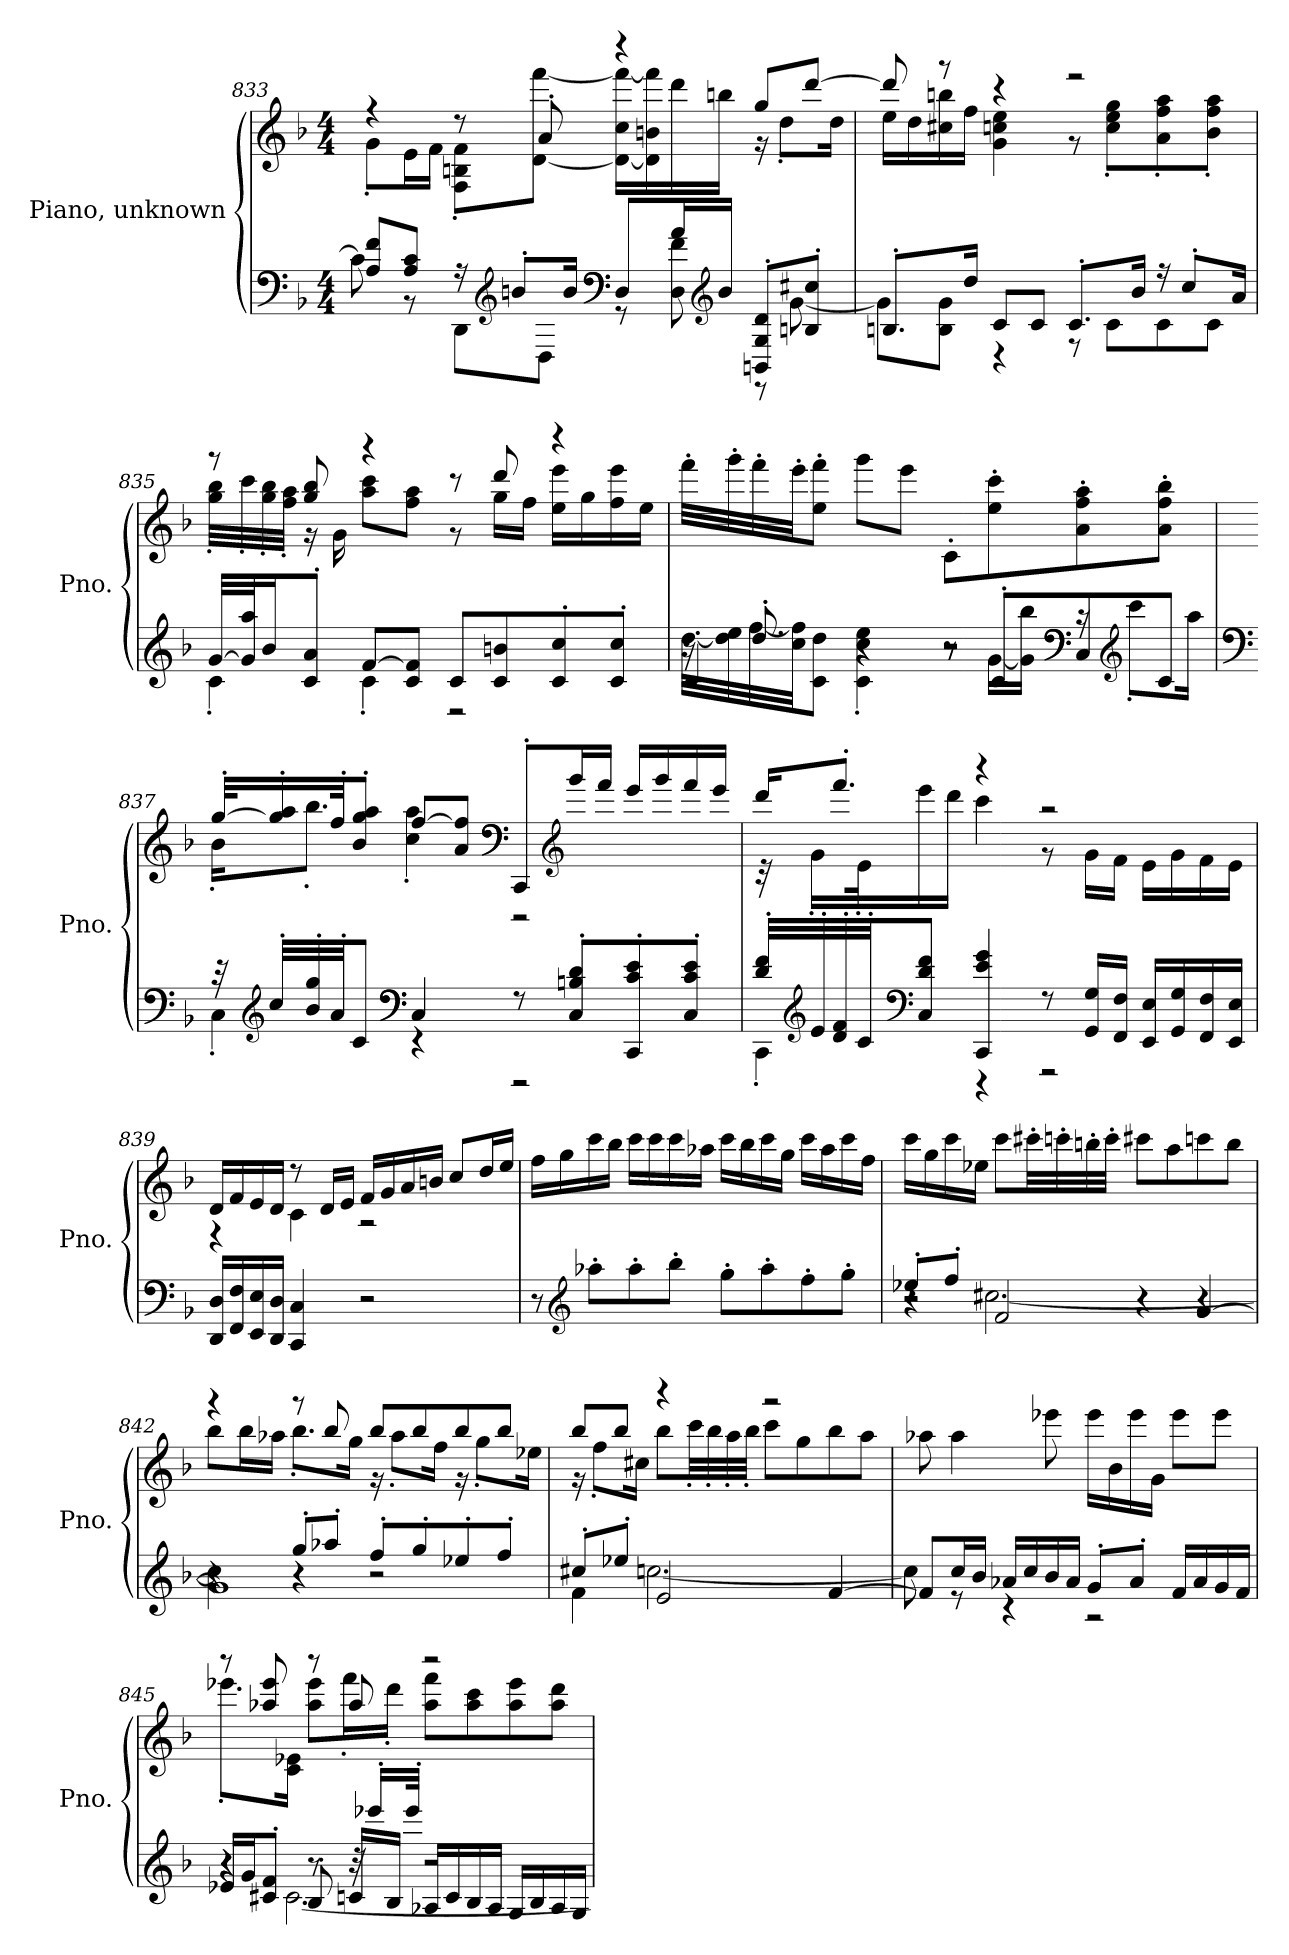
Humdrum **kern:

**kern	**kern
*part1	*part1
*staff2	*staff1
*I"Piano, unknown	*
*I'Pno.	*
!!LO:PB:g=z
*clefF4	*clefG2
*k[b-]	*k[b-]
*M4/4	*M4/4
=833	=833
*^	*^
8A/ 8f/L	8c\]	4r	8g'\L
8A/ 8c/J	8r	.	16e\L
.	.	.	16f\JJ
16r	8DD\L	8r	8F\' 8Bn\' 8f\'L
*clefG2	*	*	*
8bn'/L	.	.	.
.	8D\J	8a'/	[8d\ [8fff\J
16b/Jk	.	.	.
*clefF4	*	*	*
8D/L	8r	4r	16d\_ 16cc\ 16fff\_LL
.	.	.	16d\] 16bn\ 16fff\]
16a/L	8D\ 8f\	.	16ddd\
*clefG2	*	*	*
16b/JJ	.	.	16bbn\JJ
8BBn/' 8G/' 8d/'L	8r	8gg/L	16r
.	.	.	8dd'\L
8Bn/' 8cc#X/'J	[8g\	[8ddd/J	.
.	.	.	16dd\Jk
=834	=834	=834	=834
8.Bn'/L	8g\L]	8ddd/]	16ee\LL
.	.	.	16dd\
.	8B\ 8g\J	8r	16cc#X\ 16bbn\
16dd/Jk	.	.	16ff\JJ
8c/L	4r	4r	4g\ 4ccn\ 4ee\
8c/J	.	.	.
8.c'/L	8r	2r	8r
.	8c\L	.	8cc\' 8ee\' 8gg\'L
16b-/Jk	.	.	.
16r	8c\	.	8a\' 8ff\' 8aa\'
8cc'/L	.	.	.
.	8c\J	.	8b-\' 8ff\' 8aa\'J
16a/Jk	.	.	.
!!LO:LB:g=z	!!
=835	=835	=835	=835
[32g/LLL	4c'\	8r	32gg\' 32bb-\'LLL
32g/] 32aa/J	.	.	32ccc'\
16b-/J	.	.	32gg\' 32bb-\'
.	.	.	32ff\' 32aa\'JJJ
8c/' 8a/'J	.	8gg/ 8bb-/	16r
.	.	.	16g\
[8f/L	4c'\	4r	8aa\ 8ccc\L
8c/ 8f/]J	.	.	8ff\ 8aa\J
8c/L	2r	8r	8r
8c/ 8bn/	.	8ddd/	16gg\LL
.	.	.	16ff\JJ
8c/' 8cc/'	.	4r	16ee\ 16eee\LL
.	.	.	16gg\
8c/' 8cc/'J	.	.	16ff\ 16eee\
.	.	.	16ee\JJ
*	*	*v	*v
=836	=836	=836
*	*^	*
16r	[32dd\LLL	4c'/	32fff'\LLL
.	32dd\] 32ee\	.	32ggg'\
8.dd'/	[32ff\	.	32fff'\
.	32cc\ 32ff\]JJ	.	32eee'\JJ
.	8c\ 8dd\J	.	8ee\' 8fff\'J
4r	4c\' 4cc\' 4ee\'	4r	8ggg\L
.	.	.	8eee\J
2r	8r	8r	8c'\L
.	[16g\LL	8c'/L	8ee\' 8ccc\'
.	16g\] 16bb-\JJ	.	.
*clefF4	*	*	*
.	16r	8C/	8a\' 8ff\' 8aa\'
*clefG2	*	*	*
.	8ccc'\L	.	.
.	.	8c/J	8a\' 8ff\' 8bb-\'J
.	16aa\Jk	.	.
*v	*v	*v	*
!!LO:LB:g=z
=837	=837
*clefF4	*
*^	*^
32r	4C'\	[32gg'/KLL	16b-'\KL
*clefG2	*	*	*
32cc'/LLL	.	16gg/]' 16aa/'	.
32b-/' 32gg/'	.	.	8.bb-'\J
32a'/JJ	.	32ff'/JK	.
8c/J	.	8b-/' 8gg/' 8aa/'J	.
*clefF4	*	*	*
4C/	4r	[8ff/L	4cc\' 4aa\'
.	.	8a/ 8ff/]J	.
*	*	*clefF4	*
8r	2r	8CC'/L	2r
*	*	*clefG2	*
8C/' 8Bn/' 8d/'L	.	16ggg/L	.
.	.	16fff/JJ	.
8CC/' 8c/' 8e/'	.	16eee/LL	.
.	.	16ggg/	.
8C/' 8c/' 8e/'J	.	16fff/	.
.	.	16eee/JJ	.
=838	=838	=838	=838
32d/' 32f/'LLL	4CC'\	16ddd/KL	32r
*clefG2	*	*	*
32e'/	.	.	16g'\LL
32d/' 32f/'	.	8.fff'/J	.
32c'/JJ	.	.	32e'\K
*clefF4	*	*	*
8C/ 8d/ 8f/J	.	.	16eee\
.	.	.	16ddd\JJ
4CC/ 4e/ 4g/	4r	4r	4ccc\
8r	2r	2r	8r
16GG/ 16G/LL	.	.	16g\LL
16FF/ 16F/JJ	.	.	16f\JJ
16EE/ 16E/LL	.	.	16e\LL
16GG/ 16G/	.	.	16g\
16FF/ 16F/	.	.	16f\
16EE/ 16E/JJ	.	.	16e\JJ
*v	*v	*	*
!!LO:LB:g=z	!!
=839	=839	=839
16DD/ 16D/LL	16d/LL	4r
16FF/ 16F/	16f/	.
16EE/ 16E/	16e/	.
16DD/ 16D/JJ	16d/JJ	.
4CC/ 4C/	8r	4c\
.	16d/LL	.
.	16e/JJ	.
2r	16f/LL	2r
.	16g/	.
.	16a/	.
.	16bn/JJ	.
.	8cc/L	.
.	16dd/L	.
.	16ee/JJ	.
*	*v	*v
=840	=840
8r	16ff\LL
.	16gg\
*clefG2	*
8aa-X'\L	16ccc\
.	16bb-\JJ
8aa-'\	16ccc\LL
.	16ccc\
8bb-'\J	16ccc\
.	16aa-X\JJ
8gg'\L	16ccc\LL
.	16bb-\
8aa-'\	16ccc\
.	16gg\JJ
8ff'\	16ccc\LL
.	16aa-\
8gg'\J	16ccc\
.	16ff\JJ
!!LO:LB:g=z
=841	=841
*^	*
*	*^	*
8ee-X'/L	4r	2r	16ccc\LL
.	.	.	16gg\
8ff'/J	.	.	16ccc\
.	.	.	16ee-X\JJ
2f/	[2.cc#X\	.	8ccc\L
.	.	.	32ccc#X'\LL
.	.	.	32cccn'\
.	.	.	32bbn'\
.	.	.	32ccc'\JJJ
.	.	4r	8ccc#X\L
.	.	.	8aa\
4r	.	[4g/	8cccn\
.	.	.	8bb\J
=842	=842	=842	=842
*	*	*	*^
4r	4cc#\]	1g]	4r	8bb-\L
.	.	.	.	16bb-\L
.	.	.	.	16aa-X\JJ
8gg'/L	4r	.	8r	8.bb-'\L
8aa-X'/J	.	.	8bb-/	.
.	.	.	.	16gg\Jk
8ff'/L	2r	.	8bb-/L	16r
.	.	.	.	8aa-'\L
8gg'/	.	.	8bb-/	.
.	.	.	.	16ff\Jk
8ee-X'/	.	.	8bb-/	16r
.	.	.	.	8gg'\L
8ff'/J	.	.	8bb-/J	.
.	.	.	.	16ee-X\Jk
*	*v	*v	*	*
!!LO:LB:g=z	!!
=843	=843	=843	=843
8cc#X'/L	4f\	8bb-/L	16r
.	.	.	8ff'\L
8ee-X'/J	.	8bb-/J	.
.	.	.	16cc#X\Jk
2e/	[2.ccn\	4r	8bb-\L
.	.	.	32ccc'\LL
.	.	.	32bb-'\
.	.	.	32aa'\
.	.	.	32bb-'\JJJ
.	.	2r	8ccc\L
.	.	.	8gg\
[4f/	.	.	8bb-\
.	.	.	8aa\J
*	*	*v	*v
=844	=844	=844
8f/L]	8cc\]	8aa-X\
16cc/L	8r	4aa-\
16b-/JJ	.	.
16a-X/LL	4r	.
16cc/	.	.
16b-/	.	8eee-X\
16a-/JJ	.	.
8g'/L	2r	16eee-\LL
.	.	16b-\
8a-'/J	.	16eee-\
.	.	16g\JJ
16f/LL	.	8eee-\L
16a-/	.	.
16g/	.	8eee-\J
16f/JJ	.	.
!!LO:PB:g=z
=845	=845	=845
*	*^	*^
16e-X/LL	4r	4r	8r	8.eee-X'\L
16g/J	.	.	.	.
8c#X/' 8f/'J	.	.	8aa-X/ 8eee-/	.
.	.	.	.	16c\ 16e-X\Jk
8B-'/	[2.c#\	8r	8r	8aa-\ 8eee-\L
32r	.	16cn/LL	8aa-/	16fff'\L
16eee-X'/LL	.	.	.	.
.	.	16B-/JJ	.	16ddd'\JJ
32eee-'/JJk	.	.	.	.
16A-X/LL	.	2r	2r	8aa-\ 8fff\L
16c/	.	.	.	.
16B-/	.	.	.	8aa-\ 8ccc\
16A-/JJ	.	.	.	.
16G/LL	.	.	.	8aa-\ 8eee-\
16B-/	.	.	.	.
16A-/	.	.	.	8aa-\ 8ddd\J
16G/JJ	.	.	.	.
*v	*v	*v	*	*
*	*v	*v
=	=
*-	*-
